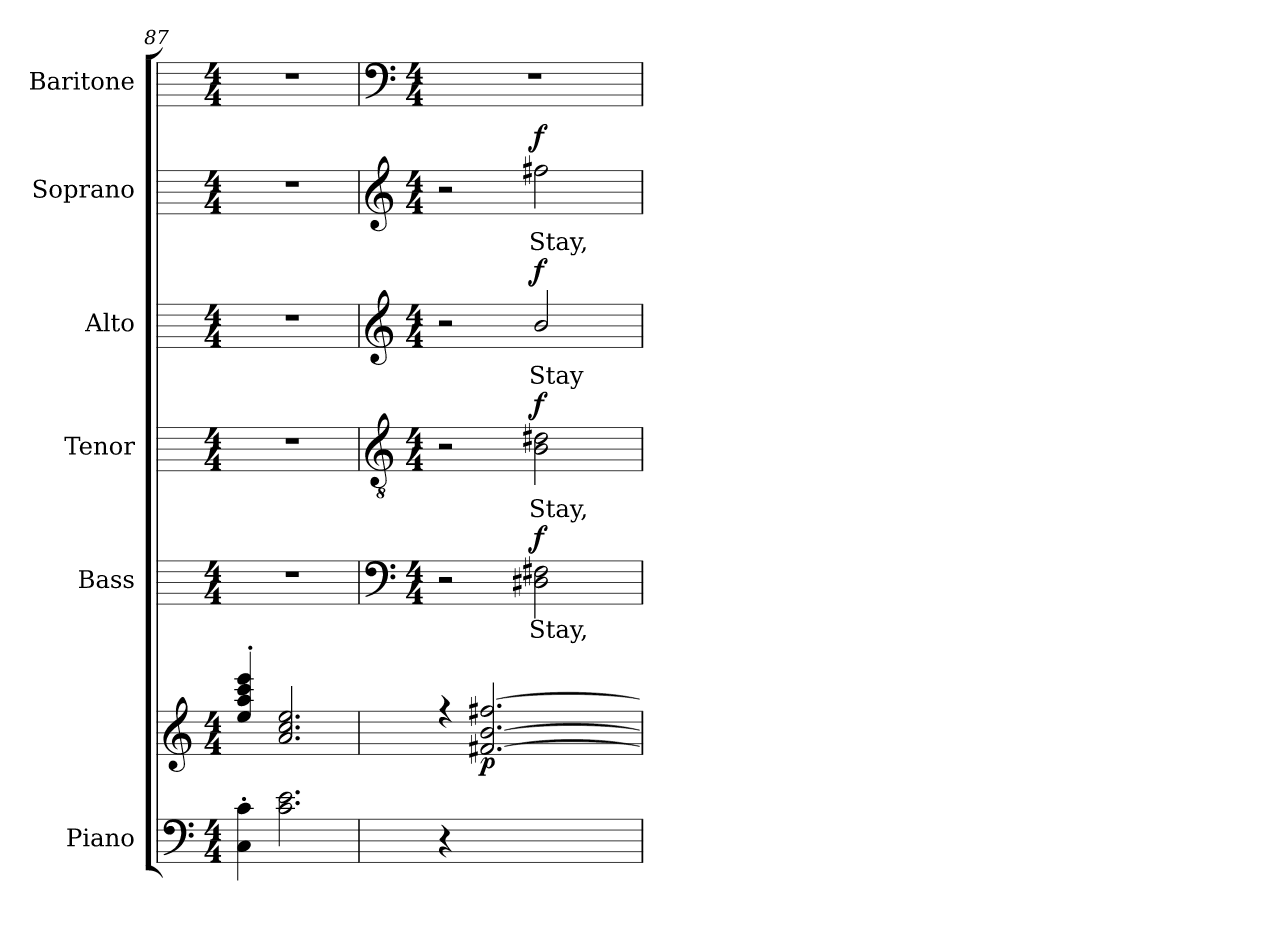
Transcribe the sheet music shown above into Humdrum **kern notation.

**kern	**kern	**dynam	**kern	**text	**dynam	**kern	**text	**dynam	**kern	**text	**dynam	**kern	**text	**dynam	**kern
*part6	*part6	*part6	*part5	*part5	*part5	*part4	*part4	*part4	*part3	*part3	*part3	*part2	*part2	*part2	*part1
*staff7	*staff6	*staff6/7	*staff5	*staff5	*staff5	*staff4	*staff4	*staff4	*staff3	*staff3	*staff3	*staff2	*staff2	*staff2	*staff1
*I"Piano	*	*	*I"Bass	*	*	*I"Tenor	*	*	*I"Alto	*	*	*I"Soprano	*	*	*I"Baritone
*	*	*	*I'B	*	*	*I'T	*	*	*I'A	*	*	*I'S	*	*	*
*clefF4	*clefG2	*	*	*	*	*	*	*	*	*	*	*	*	*	*
*k[]	*k[]	*	*	*	*	*	*	*	*	*	*	*	*	*	*
*C:	*C:	*	*	*	*	*	*	*	*	*	*	*	*	*	*
*M4/4	*M4/4	*	*M4/4	*	*	*M4/4	*	*	*M4/4	*	*	*M4/4	*	*	*M4/4
=87	=87	=87	=87	=87	=87	=87	=87	=87	=87	=87	=87	=87	=87	=87	=87
*	*^	*	*	*	*	*	*	*	*	*	*	*	*	*	*
4C' 4c'	4ee' 4aa' 4ccc' 4eee'	1ryy	.	1r	.	.	1r	.	.	1r	.	.	1r	.	.	1r
2.c 2.e	2.a 2.cc 2.ee	.	.	.	.	.	.	.	.	.	.	.	.	.	.	.
!!LO:LB:g=z
=88	=88	=88	=88	=88	=88	=88	=88	=88	=88	=88	=88	=88	=88	=88	=88	=88
*	*	*	*	*clefF4	*	*	*clefGv2	*	*	*clefG2	*	*	*clefG2	*	*	*clefF4
*	*	*	*	*k[]	*	*	*k[]	*	*	*k[]	*	*	*k[]	*	*	*k[]
*	*	*	*	*C:	*	*	*C:	*	*	*C:	*	*	*C:	*	*	*C:
*	*	*	*	*M4/4	*	*	*M4/4	*	*	*M4/4	*	*	*M4/4	*	*	*M4/4
4r	4r	1ryy	.	2r	.	.	2r	.	.	2r	.	.	2r	.	.	1r
!	!	!	!LO:DY:b	!	!	!	!	!	!	!	!	!	!	!	!	!
8ryy	[2.f#X [2.b [2.ff#X	.	p	.	.	.	.	.	.	.	.	.	.	.	.	.
8ryy	.	.	.	.	.	.	.	.	.	.	.	.	.	.	.	.
!	!	!	!	!	!LO:LY:b	!LO:DY:b	!	!LO:LY:b	!LO:DY:b	!	!LO:LY:b	!LO:DY:b	!	!LO:LY:b	!LO:DY:b	!
8ryy	.	.	.	2D#X 2F#X	Stay,	f	2B 2d#X	Stay,	f	2b/	Stay	f	2ff#X	Stay,	f	.
8ryy	.	.	.	.	.	.	.	.	.	.	.	.	.	.	.	.
8ryy	.	.	.	.	.	.	.	.	.	.	.	.	.	.	.	.
8ryy	.	.	.	.	.	.	.	.	.	.	.	.	.	.	.	.
*	*v	*v	*	*	*	*	*	*	*	*	*	*	*	*	*	*
=	=	=	=	=	=	=	=	=	=	=	=	=	=	=	=
*-	*-	*-	*-	*-	*-	*-	*-	*-	*-	*-	*-	*-	*-	*-	*-
